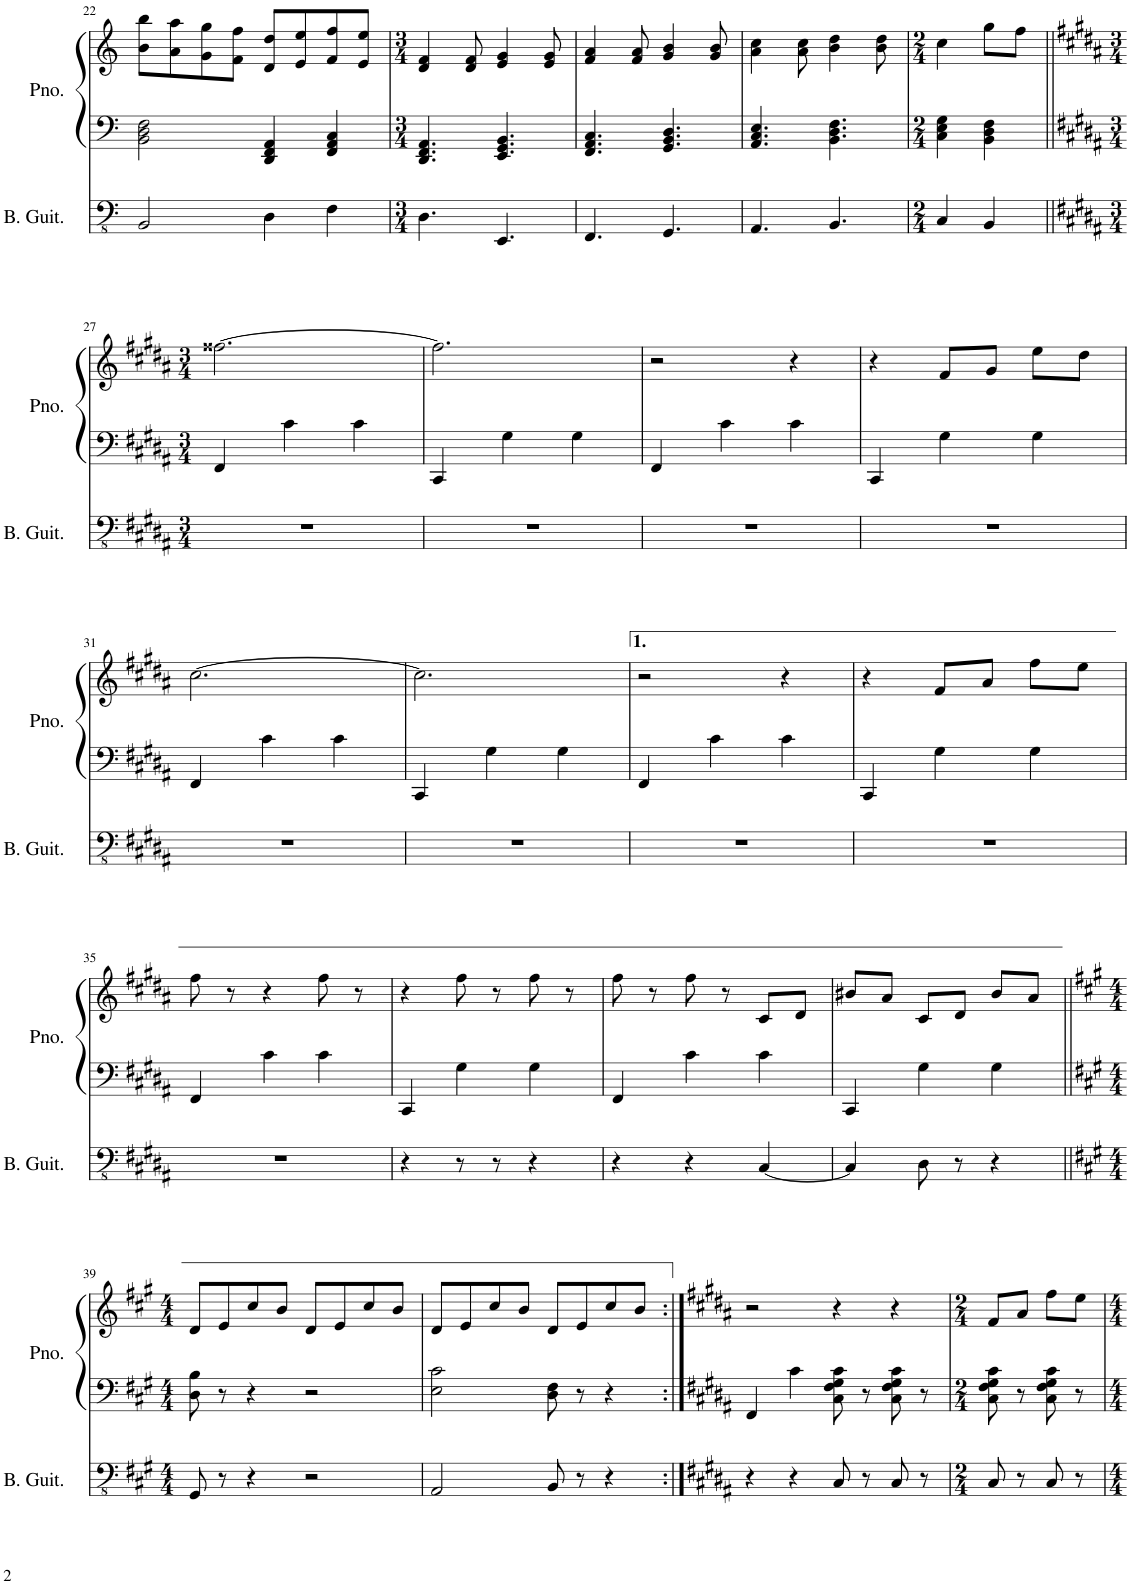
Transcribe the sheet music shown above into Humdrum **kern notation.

**kern	**kern	**kern
*part2	*part1	*part1
*staff3	*staff2	*staff1
*I"ベース	*I"Piano	*
*	*I'Pno.	*
!!LO:PB:g=z
*clefFv4	*clefF4	*clefG2
*k[]	*k[]	*k[]
*M4/4	*M4/4	*M4/4
=22	=22	=22
2BBB/	2BB\ 2D\ 2F\	8b\ 8bb\L
.	.	8a\ 8aa\
.	.	8g\ 8gg\
.	.	8f\ 8ff\J
4DD\	4DD/ 4FF/ 4AA/	8d/ 8dd/L
.	.	8e/ 8ee/
4FF\	4FF/ 4AA/ 4C/	8f/ 8ff/
.	.	8e/ 8ee/J
=23	=23	=23
*M3/4	*M3/4	*M3/4
4.DD\	4.DD/ 4.FF/ 4.AA/	4d/ 4f/
.	.	8d/ 8f/
4.EEE/	4.EE/ 4.GG/ 4.BB/	4e/ 4g/
.	.	8e/ 8g/
=24	=24	=24
4.FFF/	4.FF/ 4.AA/ 4.C/	4f/ 4a/
.	.	8f/ 8a/
4.GGG/	4.GG/ 4.BB/ 4.D/	4g/ 4b/
.	.	8g/ 8b/
=25	=25	=25
4.AAA/	4.AA/ 4.C/ 4.E/	4a\ 4cc\
.	.	8a\ 8cc\
4.BBB/	4.BB\ 4.D\ 4.F\	4b\ 4dd\
.	.	8b\ 8dd\
=26	=26	=26
*M2/4	*M2/4	*M2/4
4CC/	4C\ 4E\ 4G\	4cc\
4BBB/	4BB\ 4D\ 4F\	8gg\L
.	.	8ff\J
!!LO:LB:g=z
=27||	=27||	=27||
*k[f#c#g#d#a#]	*k[f#c#g#d#a#]	*k[f#c#g#d#a#]
*M3/4	*M3/4	*M3/4
2.r	4FF#/	[2.ff##X\
.	4c#\	.
.	4c#\	.
=28	=28	=28
2.r	4CC#/	2.ff##\]
.	4G#\	.
.	4G#\	.
=29	=29	=29
2.r	4FF#/	2r
.	4c#\	.
.	4c#\	4r
=30	=30	=30
2.r	4CC#/	4r
.	4G#\	8f#/L
.	.	8g#/J
.	4G#\	8ee\L
.	.	8dd#\J
!!LO:LB:g=z
=31	=31	=31
2.r	4FF#/	[2.cc#\
.	4c#\	.
.	4c#\	.
=32	=32	=32
2.r	4CC#/	2.cc#\]
.	4G#\	.
.	4G#\	.
=33	=33	=33
2.r	4FF#/	2r
.	4c#\	.
.	4c#\	4r
=34	=34	=34
2.r	4CC#/	4r
.	4G#\	8f#/L
.	.	8a#/J
.	4G#\	8ff#\L
.	.	8ee\J
!!LO:LB:g=z
=35	=35	=35
2.r	4FF#/	8ff#\
.	.	8r
.	4c#\	4r
.	4c#\	8ff#\
.	.	8r
=36	=36	=36
4r	4CC#/	4r
8r	4G#\	8ff#\
8r	.	8r
4r	4G#\	8ff#\
.	.	8r
=37	=37	=37
4r	4FF#/	8ff#\
.	.	8r
4r	4c#\	8ff#\
.	.	8r
[4CC#/	4c#\	8c#/L
.	.	8d#/J
=38	=38	=38
4CC#/]	4CC#/	8b#X/L
.	.	8a#/J
8DD#\	4G#\	8c#/L
8r	.	8d#/J
4r	4G#\	8b#/L
.	.	8a#/J
!!LO:LB:g=z
=39||	=39||	=39||
*k[f#c#g#]	*k[f#c#g#]	*k[f#c#g#]
*M4/4	*M4/4	*M4/4
8GGG#/	8D\ 8B\	8d/L
8r	8r	8e/
4r	4r	8cc#/
.	.	8b/J
2r	2r	8d/L
.	.	8e/
.	.	8cc#/
.	.	8b/J
=40	=40	=40
2AAA/	2E\ 2c#\	8d/L
.	.	8e/
.	.	8cc#/
.	.	8b/J
8BBB/	8D\ 8F#\	8d/L
8r	8r	8e/
4r	4r	8cc#/
.	.	8b/J
=41:|!	=41:|!	=41:|!
*k[f#c#g#d#a#]	*k[f#c#g#d#a#]	*k[f#c#g#d#a#]
4r	4FF#/	2r
4r	4c#\	.
8CC#/	8C#\ 8F#\ 8G#\ 8c#\	4r
8r	8r	.
8CC#/	8C#\ 8F#\ 8G#\ 8c#\	4r
8r	8r	.
=42	=42	=42
*M2/4	*M2/4	*M2/4
8CC#/	8C#\ 8F#\ 8G#\ 8c#\	8f#/L
8r	8r	8a#/J
8CC#/	8C#\ 8F#\ 8G#\ 8c#\	8ff#\L
8r	8r	8ee\J
=	=	=
*-	*-	*-
